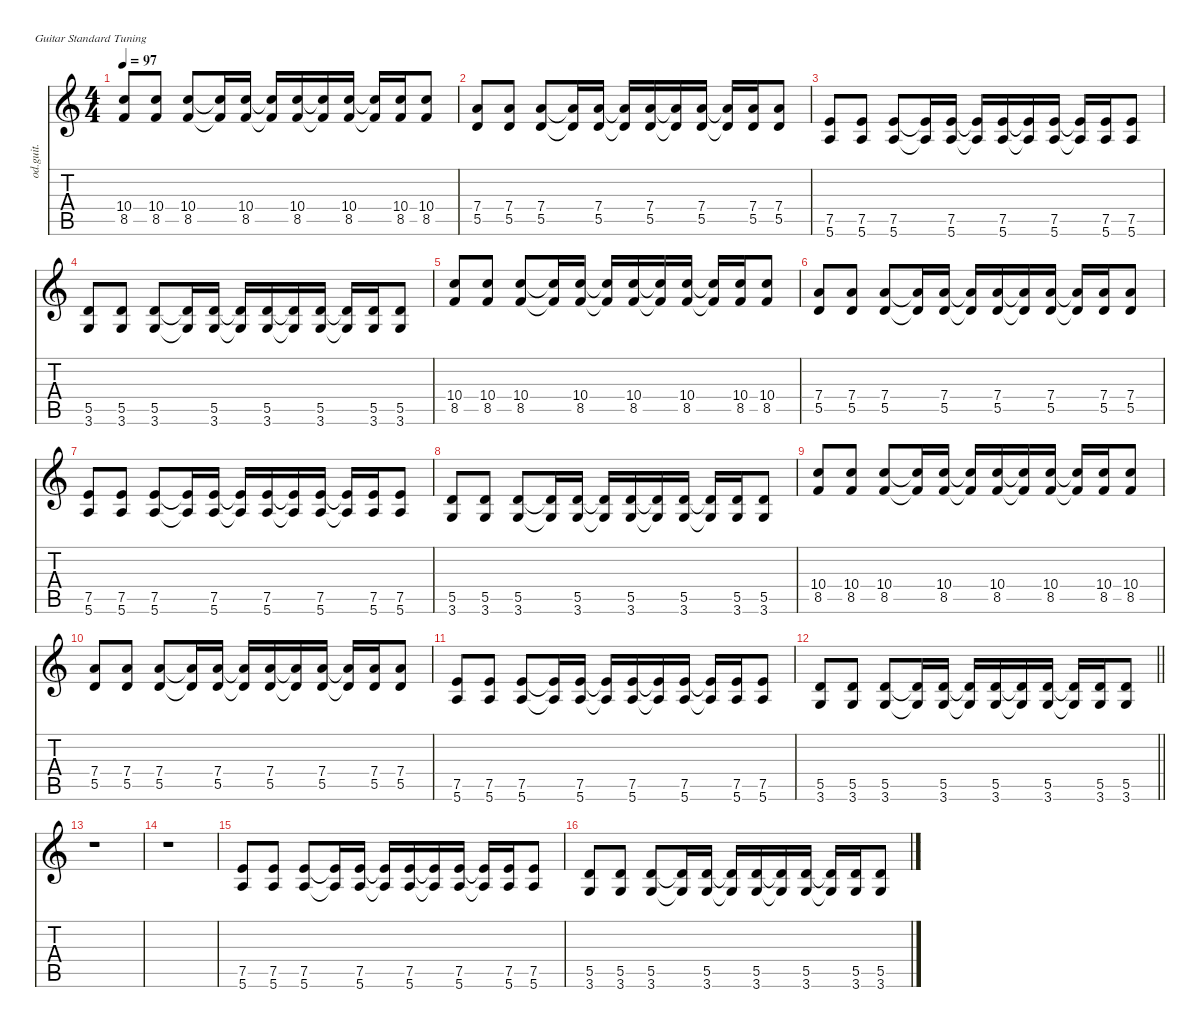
\defaultSystemsLayout 4
\hideDynamics
\bracketExtendMode nobrackets
\track ("Overdriven Guitar" "od.guit.") {instrument overdrivenguitar}
\staff {score tabs}
\tuning (E4 B3 G3 D3 A2 E2)
\ts (4 4)
\tempo 97
\clef g2
\ks c
(8.5 10.4).8{dy mf beam Up} (8.5 10.4).8{beam Up} (8.5 10.4).8{beam Up} (8.5{t} 10.4{t}).16{beam Up} (8.5 10.4).16{beam Up} (10.4{t} 8.5{t}).16{beam Up} (8.5 10.4).16{beam Up} (10.4{t} 8.5{t}).16{beam Up} (8.5 10.4).16{beam Up} (10.4{t} 8.5{t}).16{beam Up} (8.5 10.4).16{beam Up} (8.5 10.4).8{beam Up} |
(5.5 7.4).8{beam Up} (5.5 7.4).8{beam Up} (5.5 7.4).8{beam Up} (5.5{t} 7.4{t}).16{beam Up} (5.5 7.4).16{beam Up} (7.4{t} 5.5{t}).16{beam Up} (5.5 7.4).16{beam Up} (7.4{t} 5.5{t}).16{beam Up} (5.5 7.4).16{beam Up} (7.4{t} 5.5{t}).16{beam Up} (5.5 7.4).16{beam Up} (5.5 7.4).8{beam Up} |
(5.6 7.5).8{beam Up} (5.6 7.5).8{beam Up} (5.6 7.5).8{beam Up} (5.6{t} 7.5{t}).16{beam Up} (5.6 7.5).16{beam Up} (5.6{t} 7.5{t}).16{beam Up} (5.6 7.5).16{beam Up} (5.6{t} 7.5{t}).16{beam Up} (5.6 7.5).16{beam Up} (5.6{t} 7.5{t}).16{beam Up} (5.6 7.5).16{beam Up} (5.6 7.5).8{beam Up} |
(3.6 5.5).8{beam Up} (3.6 5.5).8{beam Up} (3.6 5.5).8{beam Up} (3.6{t} 5.5{t}).16{beam Up} (3.6 5.5).16{beam Up} (3.6{t} 5.5{t}).16{beam Up} (3.6 5.5).16{beam Up} (3.6{t} 5.5{t}).16{beam Up} (3.6 5.5).16{beam Up} (3.6{t} 5.5{t}).16{beam Up} (3.6 5.5).16{beam Up} (3.6 5.5).8{beam Up} |
(8.5 10.4).8{beam Up} (8.5 10.4).8{beam Up} (8.5 10.4).8{beam Up} (8.5{t} 10.4{t}).16{beam Up} (8.5 10.4).16{beam Up} (10.4{t} 8.5{t}).16{beam Up} (8.5 10.4).16{beam Up} (10.4{t} 8.5{t}).16{beam Up} (8.5 10.4).16{beam Up} (10.4{t} 8.5{t}).16{beam Up} (8.5 10.4).16{beam Up} (8.5 10.4).8{beam Up} |
(5.5 7.4).8{beam Up} (5.5 7.4).8{beam Up} (5.5 7.4).8{beam Up} (5.5{t} 7.4{t}).16{beam Up} (5.5 7.4).16{beam Up} (7.4{t} 5.5{t}).16{beam Up} (5.5 7.4).16{beam Up} (7.4{t} 5.5{t}).16{beam Up} (5.5 7.4).16{beam Up} (7.4{t} 5.5{t}).16{beam Up} (5.5 7.4).16{beam Up} (5.5 7.4).8{beam Up} |
(5.6 7.5).8{beam Up} (5.6 7.5).8{beam Up} (5.6 7.5).8{beam Up} (5.6{t} 7.5{t}).16{beam Up} (5.6 7.5).16{beam Up} (5.6{t} 7.5{t}).16{beam Up} (5.6 7.5).16{beam Up} (5.6{t} 7.5{t}).16{beam Up} (5.6 7.5).16{beam Up} (5.6{t} 7.5{t}).16{beam Up} (5.6 7.5).16{beam Up} (5.6 7.5).8{beam Up} |
(3.6 5.5).8{beam Up} (3.6 5.5).8{beam Up} (3.6 5.5).8{beam Up} (3.6{t} 5.5{t}).16{beam Up} (3.6 5.5).16{beam Up} (3.6{t} 5.5{t}).16{beam Up} (3.6 5.5).16{beam Up} (3.6{t} 5.5{t}).16{beam Up} (3.6 5.5).16{beam Up} (3.6{t} 5.5{t}).16{beam Up} (3.6 5.5).16{beam Up} (3.6 5.5).8{beam Up} |
(8.5 10.4).8{beam Up} (8.5 10.4).8{beam Up} (8.5 10.4).8{beam Up} (8.5{t} 10.4{t}).16{beam Up} (8.5 10.4).16{beam Up} (10.4{t} 8.5{t}).16{beam Up} (8.5 10.4).16{beam Up} (10.4{t} 8.5{t}).16{beam Up} (8.5 10.4).16{beam Up} (10.4{t} 8.5{t}).16{beam Up} (8.5 10.4).16{beam Up} (8.5 10.4).8{beam Up} |
(5.5 7.4).8{beam Up} (5.5 7.4).8{beam Up} (5.5 7.4).8{beam Up} (5.5{t} 7.4{t}).16{beam Up} (5.5 7.4).16{beam Up} (7.4{t} 5.5{t}).16{beam Up} (5.5 7.4).16{beam Up} (7.4{t} 5.5{t}).16{beam Up} (5.5 7.4).16{beam Up} (7.4{t} 5.5{t}).16{beam Up} (5.5 7.4).16{beam Up} (5.5 7.4).8{beam Up} |
(5.6 7.5).8{beam Up} (5.6 7.5).8{beam Up} (5.6 7.5).8{beam Up} (5.6{t} 7.5{t}).16{beam Up} (5.6 7.5).16{beam Up} (5.6{t} 7.5{t}).16{beam Up} (5.6 7.5).16{beam Up} (5.6{t} 7.5{t}).16{beam Up} (5.6 7.5).16{beam Up} (5.6{t} 7.5{t}).16{beam Up} (5.6 7.5).16{beam Up} (5.6 7.5).8{beam Up} |
\barLineRight lightlight
(3.6 5.5).8{beam Up} (3.6 5.5).8{beam Up} (3.6 5.5).8{beam Up} (3.6{t} 5.5{t}).16{beam Up} (3.6 5.5).16{beam Up} (3.6{t} 5.5{t}).16{beam Up} (3.6 5.5).16{beam Up} (3.6{t} 5.5{t}).16{beam Up} (3.6 5.5).16{beam Up} (3.6{t} 5.5{t}).16{beam Up} (3.6 5.5).16{beam Up} (3.6 5.5).8{beam Up} |
r.1{beam Down} |
r.1{beam Down} |
(5.6 7.5).8{beam Up} (5.6 7.5).8{beam Up} (5.6 7.5).8{beam Up} (5.6{t} 7.5{t}).16{beam Up} (5.6 7.5).16{beam Up} (5.6{t} 7.5{t}).16{beam Up} (5.6 7.5).16{beam Up} (5.6{t} 7.5{t}).16{beam Up} (5.6 7.5).16{beam Up} (5.6{t} 7.5{t}).16{beam Up} (5.6 7.5).16{beam Up} (5.6 7.5).8{beam Up} |
(3.6 5.5).8{beam Up} (3.6 5.5).8{beam Up} (3.6 5.5).8{beam Up} (3.6{t} 5.5{t}).16{beam Up} (3.6 5.5).16{beam Up} (3.6{t} 5.5{t}).16{beam Up} (3.6 5.5).16{beam Up} (3.6{t} 5.5{t}).16{beam Up} (3.6 5.5).16{beam Up} (3.6{t} 5.5{t}).16{beam Up} (3.6 5.5).16{beam Up} (3.6 5.5).8{beam Up}
